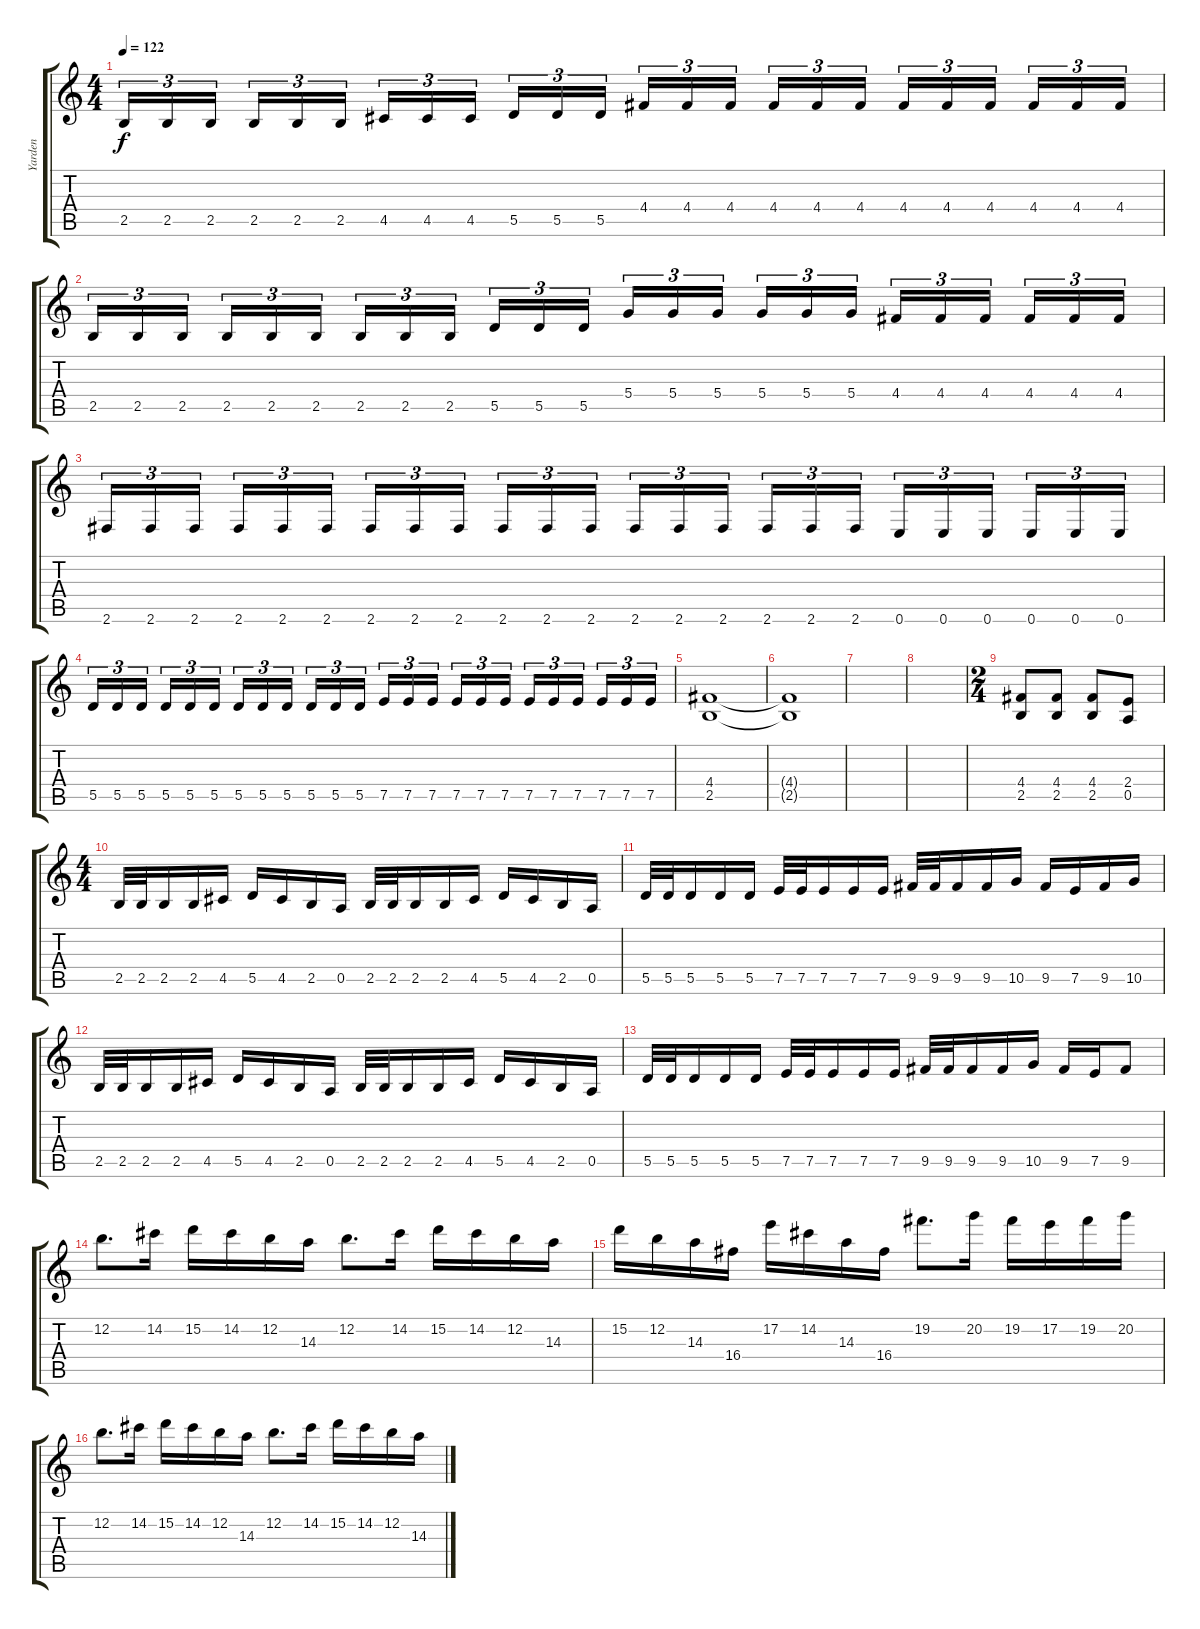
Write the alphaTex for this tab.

\track ("Yarden" "Yarden") {instrument distortionguitar}
\staff {score tabs}
\tuning (E4 B3 G3 D3 A2 E2) {hide}
\ts (4 4)
\tempo 122
\clef g2
\ks c
2.5.16{tu (3 2) dy f} 2.5.16{tu (3 2)} 2.5.16{tu (3 2) beam splitsecondary} 2.5.16{tu (3 2)} 2.5.16{tu (3 2)} 2.5.16{tu (3 2)} 4.5.16{tu (3 2)} 4.5.16{tu (3 2)} 4.5.16{tu (3 2) beam splitsecondary} 5.5.16{tu (3 2)} 5.5.16{tu (3 2)} 5.5.16{tu (3 2)} 4.4.16{tu (3 2)} 4.4.16{tu (3 2)} 4.4.16{tu (3 2) beam splitsecondary} 4.4.16{tu (3 2)} 4.4.16{tu (3 2)} 4.4.16{tu (3 2)} 4.4.16{tu (3 2)} 4.4.16{tu (3 2)} 4.4.16{tu (3 2) beam splitsecondary} 4.4.16{tu (3 2)} 4.4.16{tu (3 2)} 4.4.16{tu (3 2)} |
2.5.16{tu (3 2)} 2.5.16{tu (3 2)} 2.5.16{tu (3 2) beam splitsecondary} 2.5.16{tu (3 2)} 2.5.16{tu (3 2)} 2.5.16{tu (3 2)} 2.5.16{tu (3 2)} 2.5.16{tu (3 2)} 2.5.16{tu (3 2) beam splitsecondary} 5.5.16{tu (3 2)} 5.5.16{tu (3 2)} 5.5.16{tu (3 2)} 5.4.16{tu (3 2)} 5.4.16{tu (3 2)} 5.4.16{tu (3 2) beam splitsecondary} 5.4.16{tu (3 2)} 5.4.16{tu (3 2)} 5.4.16{tu (3 2)} 4.4.16{tu (3 2)} 4.4.16{tu (3 2)} 4.4.16{tu (3 2) beam splitsecondary} 4.4.16{tu (3 2)} 4.4.16{tu (3 2)} 4.4.16{tu (3 2)} |
2.6.16{tu (3 2)} 2.6.16{tu (3 2)} 2.6.16{tu (3 2) beam splitsecondary} 2.6.16{tu (3 2)} 2.6.16{tu (3 2)} 2.6.16{tu (3 2)} 2.6.16{tu (3 2)} 2.6.16{tu (3 2)} 2.6.16{tu (3 2) beam splitsecondary} 2.6.16{tu (3 2)} 2.6.16{tu (3 2)} 2.6.16{tu (3 2)} 2.6.16{tu (3 2)} 2.6.16{tu (3 2)} 2.6.16{tu (3 2) beam splitsecondary} 2.6.16{tu (3 2)} 2.6.16{tu (3 2)} 2.6.16{tu (3 2)} 0.6.16{tu (3 2)} 0.6.16{tu (3 2)} 0.6.16{tu (3 2) beam splitsecondary} 0.6.16{tu (3 2)} 0.6.16{tu (3 2)} 0.6.16{tu (3 2)} |
5.5.16{tu (3 2)} 5.5.16{tu (3 2)} 5.5.16{tu (3 2) beam splitsecondary} 5.5.16{tu (3 2)} 5.5.16{tu (3 2)} 5.5.16{tu (3 2)} 5.5.16{tu (3 2)} 5.5.16{tu (3 2)} 5.5.16{tu (3 2) beam splitsecondary} 5.5.16{tu (3 2)} 5.5.16{tu (3 2)} 5.5.16{tu (3 2)} 7.5.16{tu (3 2)} 7.5.16{tu (3 2)} 7.5.16{tu (3 2) beam splitsecondary} 7.5.16{tu (3 2)} 7.5.16{tu (3 2)} 7.5.16{tu (3 2)} 7.5.16{tu (3 2)} 7.5.16{tu (3 2)} 7.5.16{tu (3 2) beam splitsecondary} 7.5.16{tu (3 2)} 7.5.16{tu (3 2)} 7.5.16{tu (3 2)} |
(4.4 2.5).1 |
(4.4{t} 2.5{t}).1 |
|
|
\ts (2 4)
(4.4 2.5).8 (4.4 2.5).8 (4.4 2.5).8 (2.4 0.5).8 |
\ts (4 4)
2.5.32 2.5.32 2.5.16 2.5.16 4.5.16 5.5.16 4.5.16 2.5.16 0.5.16 2.5.32 2.5.32 2.5.16 2.5.16 4.5.16 5.5.16 4.5.16 2.5.16 0.5.16 |
5.5.32 5.5.32 5.5.16 5.5.16 5.5.16 7.5.32 7.5.32 7.5.16 7.5.16 7.5.16 9.5.32 9.5.32 9.5.16 9.5.16 10.5.16 9.5.16 7.5.16 9.5.16 10.5.16 |
2.5.32 2.5.32 2.5.16 2.5.16 4.5.16 5.5.16 4.5.16 2.5.16 0.5.16 2.5.32 2.5.32 2.5.16 2.5.16 4.5.16 5.5.16 4.5.16 2.5.16 0.5.16 |
5.5.32 5.5.32 5.5.16 5.5.16 5.5.16 7.5.32 7.5.32 7.5.16 7.5.16 7.5.16 9.5.32 9.5.32 9.5.16 9.5.16 10.5.16 9.5.16 7.5.16 9.5.8 |
12.2.8{d} 14.2.16 15.2.16 14.2.16 12.2.16 14.3.16 12.2.8{d} 14.2.16 15.2.16 14.2.16 12.2.16 14.3.16 |
15.2.16 12.2.16 14.3.16 16.4.16 17.2.16 14.2.16 14.3.16 16.4.16 19.2.8{d} 20.2.16 19.2.16 17.2.16 19.2.16 20.2.16 |
12.2.8{d} 14.2.16 15.2.16 14.2.16 12.2.16 14.3.16 12.2.8{d} 14.2.16 15.2.16 14.2.16 12.2.16 14.3.16
